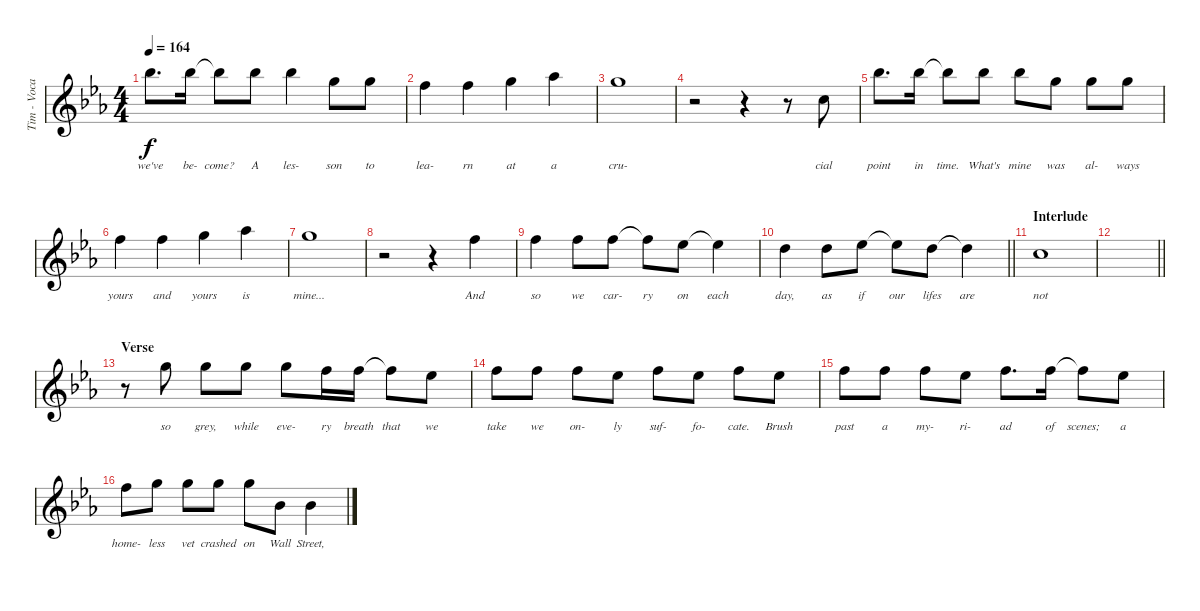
\track ("Tim - Vocals" "Tim - Voca") {instrument distortionguitar}
\staff {score}
\tuning (E4 B3 G3 D3 A2 E2) {hide}
\ts (4 4)
\tempo 164
\clef g2
\ks eb
11.2.8{d lyrics (0 "we've") lyrics (1 "") lyrics (2 "") lyrics (3 "") lyrics (4 "") dy f} 6.1.16{lyrics (0 "be-") lyrics (1 "") lyrics (2 "") lyrics (3 "") lyrics (4 "")} 6.1{t}.8{lyrics (0 "come?") lyrics (1 "") lyrics (2 "") lyrics (3 "") lyrics (4 "")} 6.1.8{lyrics (0 "A") lyrics (1 "") lyrics (2 "") lyrics (3 "") lyrics (4 "")} 6.1.4{lyrics (0 "les-") lyrics (1 "") lyrics (2 "") lyrics (3 "") lyrics (4 "")} 8.2.8{lyrics (0 "son") lyrics (1 "") lyrics (2 "") lyrics (3 "") lyrics (4 "")} 8.2.8{lyrics (0 "to") lyrics (1 "") lyrics (2 "") lyrics (3 "") lyrics (4 "")} |
1.1.4{lyrics (0 "lea-") lyrics (1 "") lyrics (2 "") lyrics (3 "") lyrics (4 "")} 1.1.4{lyrics (0 "rn") lyrics (1 "") lyrics (2 "") lyrics (3 "") lyrics (4 "")} 3.1.4{lyrics (0 "at") lyrics (1 "") lyrics (2 "") lyrics (3 "") lyrics (4 "")} 4.1.4{lyrics (0 "a") lyrics (1 "") lyrics (2 "") lyrics (3 "") lyrics (4 "")} |
3.1.1{lyrics (0 "cru-") lyrics (1 "") lyrics (2 "") lyrics (3 "") lyrics (4 "")} |
r.2 r.4 r.8 1.2.8{lyrics (0 "cial") lyrics (1 "") lyrics (2 "") lyrics (3 "") lyrics (4 "")} |
6.1.8{d lyrics (0 "point") lyrics (1 "") lyrics (2 "") lyrics (3 "") lyrics (4 "")} 6.1.16{lyrics (0 "in") lyrics (1 "") lyrics (2 "") lyrics (3 "") lyrics (4 "")} 6.1{t}.8{lyrics (0 "time.") lyrics (1 "") lyrics (2 "") lyrics (3 "") lyrics (4 "")} 15.3.8{lyrics (0 "What's") lyrics (1 "") lyrics (2 "") lyrics (3 "") lyrics (4 "")} 6.1.8{lyrics (0 "mine") lyrics (1 "") lyrics (2 "") lyrics (3 "") lyrics (4 "")} 8.2.8{lyrics (0 "was") lyrics (1 "") lyrics (2 "") lyrics (3 "") lyrics (4 "")} 3.1.8{lyrics (0 "al-") lyrics (1 "") lyrics (2 "") lyrics (3 "") lyrics (4 "")} 3.1.8{lyrics (0 "ways") lyrics (1 "") lyrics (2 "") lyrics (3 "") lyrics (4 "")} |
1.1.4{lyrics (0 "yours") lyrics (1 "") lyrics (2 "") lyrics (3 "") lyrics (4 "")} 1.1.4{lyrics (0 "and") lyrics (1 "") lyrics (2 "") lyrics (3 "") lyrics (4 "")} 8.2.4{lyrics (0 "yours") lyrics (1 "") lyrics (2 "") lyrics (3 "") lyrics (4 "")} 4.1.4{lyrics (0 "is") lyrics (1 "") lyrics (2 "") lyrics (3 "") lyrics (4 "")} |
3.1.1{lyrics (0 "mine...") lyrics (1 "") lyrics (2 "") lyrics (3 "") lyrics (4 "")} |
r.2 r.4 1.1.4{lyrics (0 "And") lyrics (1 "") lyrics (2 "") lyrics (3 "") lyrics (4 "")} |
1.1.4{lyrics (0 "so") lyrics (1 "") lyrics (2 "") lyrics (3 "") lyrics (4 "")} 1.1.8{lyrics (0 "we") lyrics (1 "") lyrics (2 "") lyrics (3 "") lyrics (4 "")} 1.1.8{lyrics (0 "car-") lyrics (1 "") lyrics (2 "") lyrics (3 "") lyrics (4 "")} 1.1{t}.8{lyrics (0 "ry") lyrics (1 "") lyrics (2 "") lyrics (3 "") lyrics (4 "")} 8.3.8{lyrics (0 "on") lyrics (1 "") lyrics (2 "") lyrics (3 "") lyrics (4 "")} 8.3{t}.4{lyrics (0 "each") lyrics (1 "") lyrics (2 "") lyrics (3 "") lyrics (4 "")} |
\barLineRight lightlight
3.2.4{lyrics (0 "day,") lyrics (1 "") lyrics (2 "") lyrics (3 "") lyrics (4 "")} 3.2.8{lyrics (0 "as") lyrics (1 "") lyrics (2 "") lyrics (3 "") lyrics (4 "")} 4.2.8{lyrics (0 "if") lyrics (1 "") lyrics (2 "") lyrics (3 "") lyrics (4 "")} 4.2{t}.8{lyrics (0 "our") lyrics (1 "") lyrics (2 "") lyrics (3 "") lyrics (4 "")} 3.2.8{lyrics (0 "lifes") lyrics (1 "") lyrics (2 "") lyrics (3 "") lyrics (4 "")} 3.2{t}.4{lyrics (0 "are") lyrics (1 "") lyrics (2 "") lyrics (3 "") lyrics (4 "")} |
\section ("" "Interlude")
1.2.1{lyrics (0 "not") lyrics (1 "") lyrics (2 "") lyrics (3 "") lyrics (4 "")} |
\barLineRight lightlight
|
\section ("" "Verse")
r.8 3.1.8{lyrics (0 "so") lyrics (1 "") lyrics (2 "") lyrics (3 "") lyrics (4 "")} 3.1.8{lyrics (0 "grey,") lyrics (1 "") lyrics (2 "") lyrics (3 "") lyrics (4 "")} 8.2.8{lyrics (0 "while") lyrics (1 "") lyrics (2 "") lyrics (3 "") lyrics (4 "")} 3.1.8{lyrics (0 "eve-") lyrics (1 "") lyrics (2 "") lyrics (3 "") lyrics (4 "")} 6.2.16{lyrics (0 "ry") lyrics (1 "") lyrics (2 "") lyrics (3 "") lyrics (4 "")} 1.1.16{lyrics (0 "breath") lyrics (1 "") lyrics (2 "") lyrics (3 "") lyrics (4 "")} 1.1{t}.8{lyrics (0 "that") lyrics (1 "") lyrics (2 "") lyrics (3 "") lyrics (4 "")} 4.2.8{lyrics (0 "we") lyrics (1 "") lyrics (2 "") lyrics (3 "") lyrics (4 "")} |
1.1.8{lyrics (0 "take") lyrics (1 "") lyrics (2 "") lyrics (3 "") lyrics (4 "")} 1.1.8{lyrics (0 "we") lyrics (1 "") lyrics (2 "") lyrics (3 "") lyrics (4 "")} 1.1.8{lyrics (0 "on-") lyrics (1 "") lyrics (2 "") lyrics (3 "") lyrics (4 "")} 4.2.8{lyrics (0 "ly") lyrics (1 "") lyrics (2 "") lyrics (3 "") lyrics (4 "")} 1.1.8{lyrics (0 "suf-") lyrics (1 "") lyrics (2 "") lyrics (3 "") lyrics (4 "")} 4.2.8{lyrics (0 "fo-") lyrics (1 "") lyrics (2 "") lyrics (3 "") lyrics (4 "")} 1.1.8{lyrics (0 "cate.") lyrics (1 "") lyrics (2 "") lyrics (3 "") lyrics (4 "")} 8.3.8{lyrics (0 "Brush") lyrics (1 "") lyrics (2 "") lyrics (3 "") lyrics (4 "")} |
6.2.8{lyrics (0 "past") lyrics (1 "") lyrics (2 "") lyrics (3 "") lyrics (4 "")} 1.1.8{lyrics (0 "a") lyrics (1 "") lyrics (2 "") lyrics (3 "") lyrics (4 "")} 1.1.8{lyrics (0 "my-") lyrics (1 "") lyrics (2 "") lyrics (3 "") lyrics (4 "")} 4.2.8{lyrics (0 "ri-") lyrics (1 "") lyrics (2 "") lyrics (3 "") lyrics (4 "")} 1.1.8{d lyrics (0 "ad") lyrics (1 "") lyrics (2 "") lyrics (3 "") lyrics (4 "")} 1.1.16{lyrics (0 "of") lyrics (1 "") lyrics (2 "") lyrics (3 "") lyrics (4 "")} 1.1{t}.8{lyrics (0 "scenes;") lyrics (1 "") lyrics (2 "") lyrics (3 "") lyrics (4 "")} 4.2.8{lyrics (0 "a") lyrics (1 "") lyrics (2 "") lyrics (3 "") lyrics (4 "")} |
10.3.8{lyrics (0 "home-") lyrics (1 "") lyrics (2 "") lyrics (3 "") lyrics (4 "")} 8.2.8{lyrics (0 "less") lyrics (1 "") lyrics (2 "") lyrics (3 "") lyrics (4 "")} 8.2.8{lyrics (0 "vet") lyrics (1 "") lyrics (2 "") lyrics (3 "") lyrics (4 "")} 3.1.8{lyrics (0 "crashed") lyrics (1 "") lyrics (2 "") lyrics (3 "") lyrics (4 "")} 3.1.8{lyrics (0 "on") lyrics (1 "") lyrics (2 "") lyrics (3 "") lyrics (4 "")} 8.4.8{lyrics (0 "Wall") lyrics (1 "") lyrics (2 "") lyrics (3 "") lyrics (4 "")} 3.3.4{lyrics (0 "Street,") lyrics (1 "") lyrics (2 "") lyrics (3 "") lyrics (4 "")}
